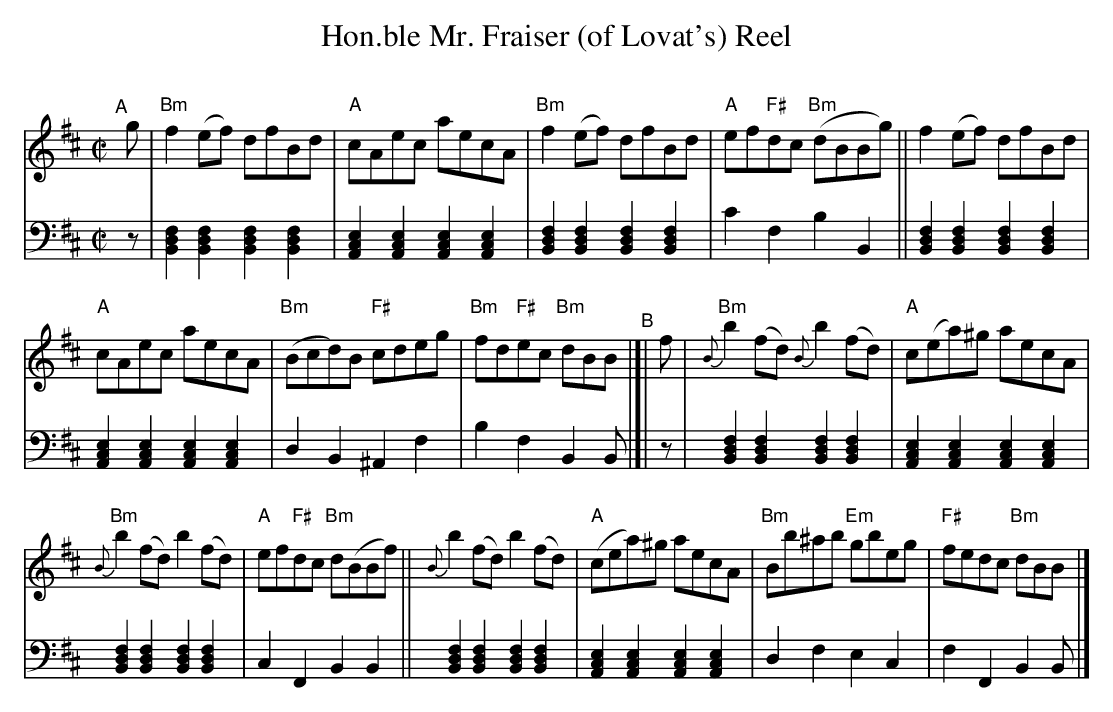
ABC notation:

X:1
T: Hon.ble Mr. Fraiser (of Lovat's) Reel
C:
M: C|
L: 1/8
K: Bm
V: 1 staves=2
"^A"[|] g |\
"Bm"f2(ef) dfBd | "A"cAec aecA | "Bm"f2(ef) dfBd | "A"ef"F#"dc ("Bm"dBBg) || f2(ef) dfBd |
"A"cAec aecA | ("Bm"Bcd)B "F#"cdeg | "Bm"fd"F#"ec "Bm"dBB "^B"|[| f | "Bm"{B}b2(fd) {B}b2(fd) | "A"c(ea)^g aecA |
"Bm"{B}b2(fd) b2(fd) | "A"ef"F#"dc "Bm"d(BBf) || {B}b2(fd) b2(fd) | ("A"cea)^g aecA | "Bm"Bb^ab "Em"gbeg | "F#"fedc "Bm"dBB |]
V: 2 clef=bass middle=d
z |\
[B2d2f2][B2d2f2] [B2d2f2][B2d2f2] | [A2c2e2][A2c2e2] [A2c2e2][A2c2e2] |\
[B2d2f2][B2d2f2] [B2d2f2][B2d2f2] | c'2f2 b2B2 ||\
[B2d2f2][B2d2f2] [B2d2f2][B2d2f2] | [A2c2e2][A2c2e2] [A2c2e2][A2c2e2] |\
d2B2 ^A2f2 |  b2f2 B2B |[| z |\
[B2d2f2][B2d2f2] [B2d2f2][B2d2f2] | [A2c2e2][A2c2e2] [A2c2e2][A2c2e2] |
[B2d2f2][B2d2f2] [B2d2f2][B2d2f2] | c2F2 B2B2 ||\
[B2d2f2][B2d2f2] [B2d2f2][B2d2f2] | [A2c2e2][A2c2e2] [A2c2e2][A2c2e2] |\
 d2f2 e2c2 | f2F2 B2B |]
